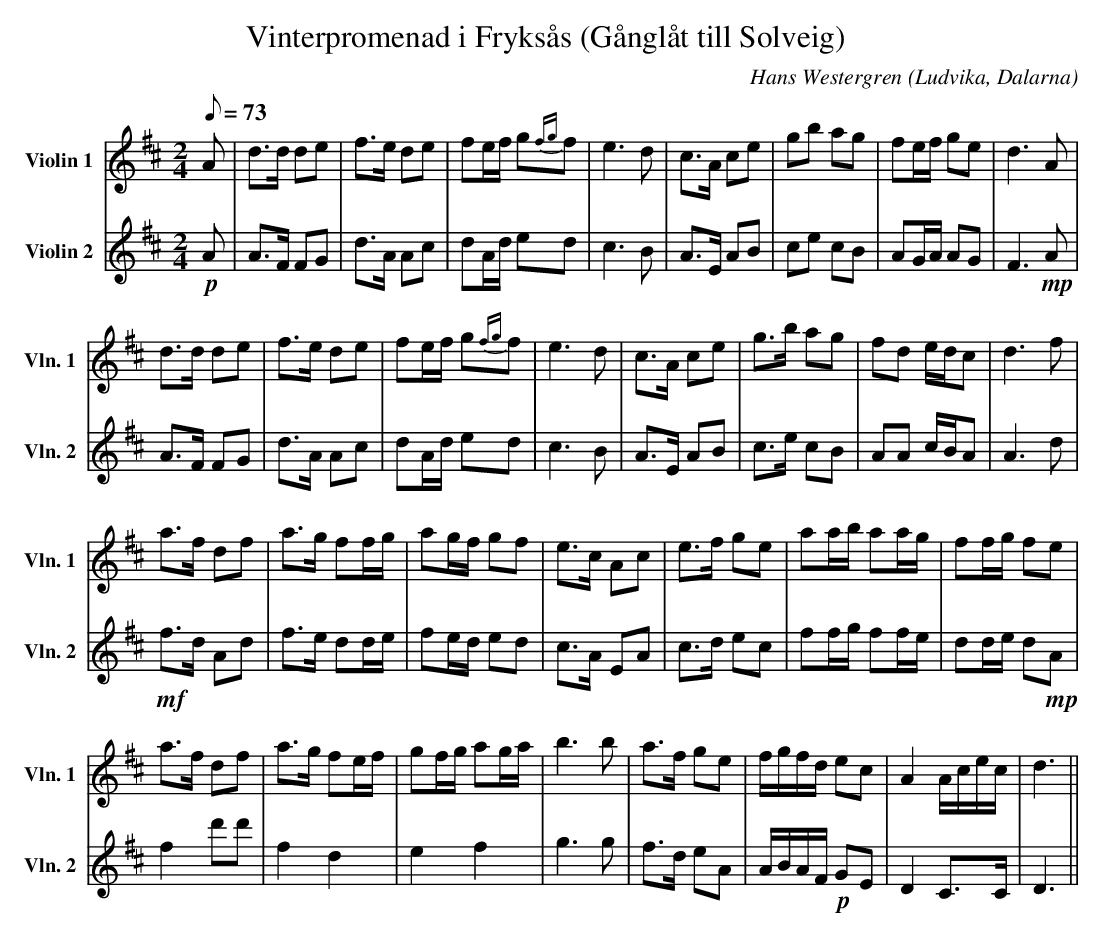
X:1
T:Vinterpromenad i Fryksås (Gånglåt till Solveig)
O:Ludvika, Dalarna
C: Hans Westergren
M:2/4
L:1/8
Q: 73
K:D
V:1 treble nm="Violin 1" snm="Vln. 1"
V:2 treble nm="Violin 2" snm="Vln. 2"
V:1
A|d>d de |f>e de|fe/2f/2 g{fg}f|e3d|c>A ce|gb ag|fe/2f/2 ge|d3A|
d>d de |f>e de|fe/2f/2 g{fg}f|e3d|c>A ce|g>b ag|fd e/2d/2c|d3f|
a>f df|a>g ff/2g/2|ag/2f/2 gf|e>c Ac|e>f ge|aa/2b/2 aa/2g/2|ff/2g/2 fe|
a>f df|a>g fe/2f/2|gf/2g/2 ag/2a/2|b3b|a>f ge|f/2g/2f/2d/2 ec|A2 A/2c/2e/2c/2|d3||
V:2
!p!A|A>F FG|d>A Ac|dA/2d/2 ed|c3 B|A>E AB|ce cB|AG/2A/2 AG|F3!mp!A|
A>F FG|d>A Ac|dA/2d/2 ed|c3 B|A>E AB|c>e cB|AA c/2B/2A|A3 d|
!mf!f>d Ad |f>e dd/2e/2|fe/2d/2 ed|c>A EA|c>d ec| ff/2g/2 ff/2e/2|dd/2e/2 d!mp!A|
f2d'd'|f2d2|e2f2|g3 g |f>d eA|A/2B/2A/2F/2 !p!GE|D2 C>C|D3||
